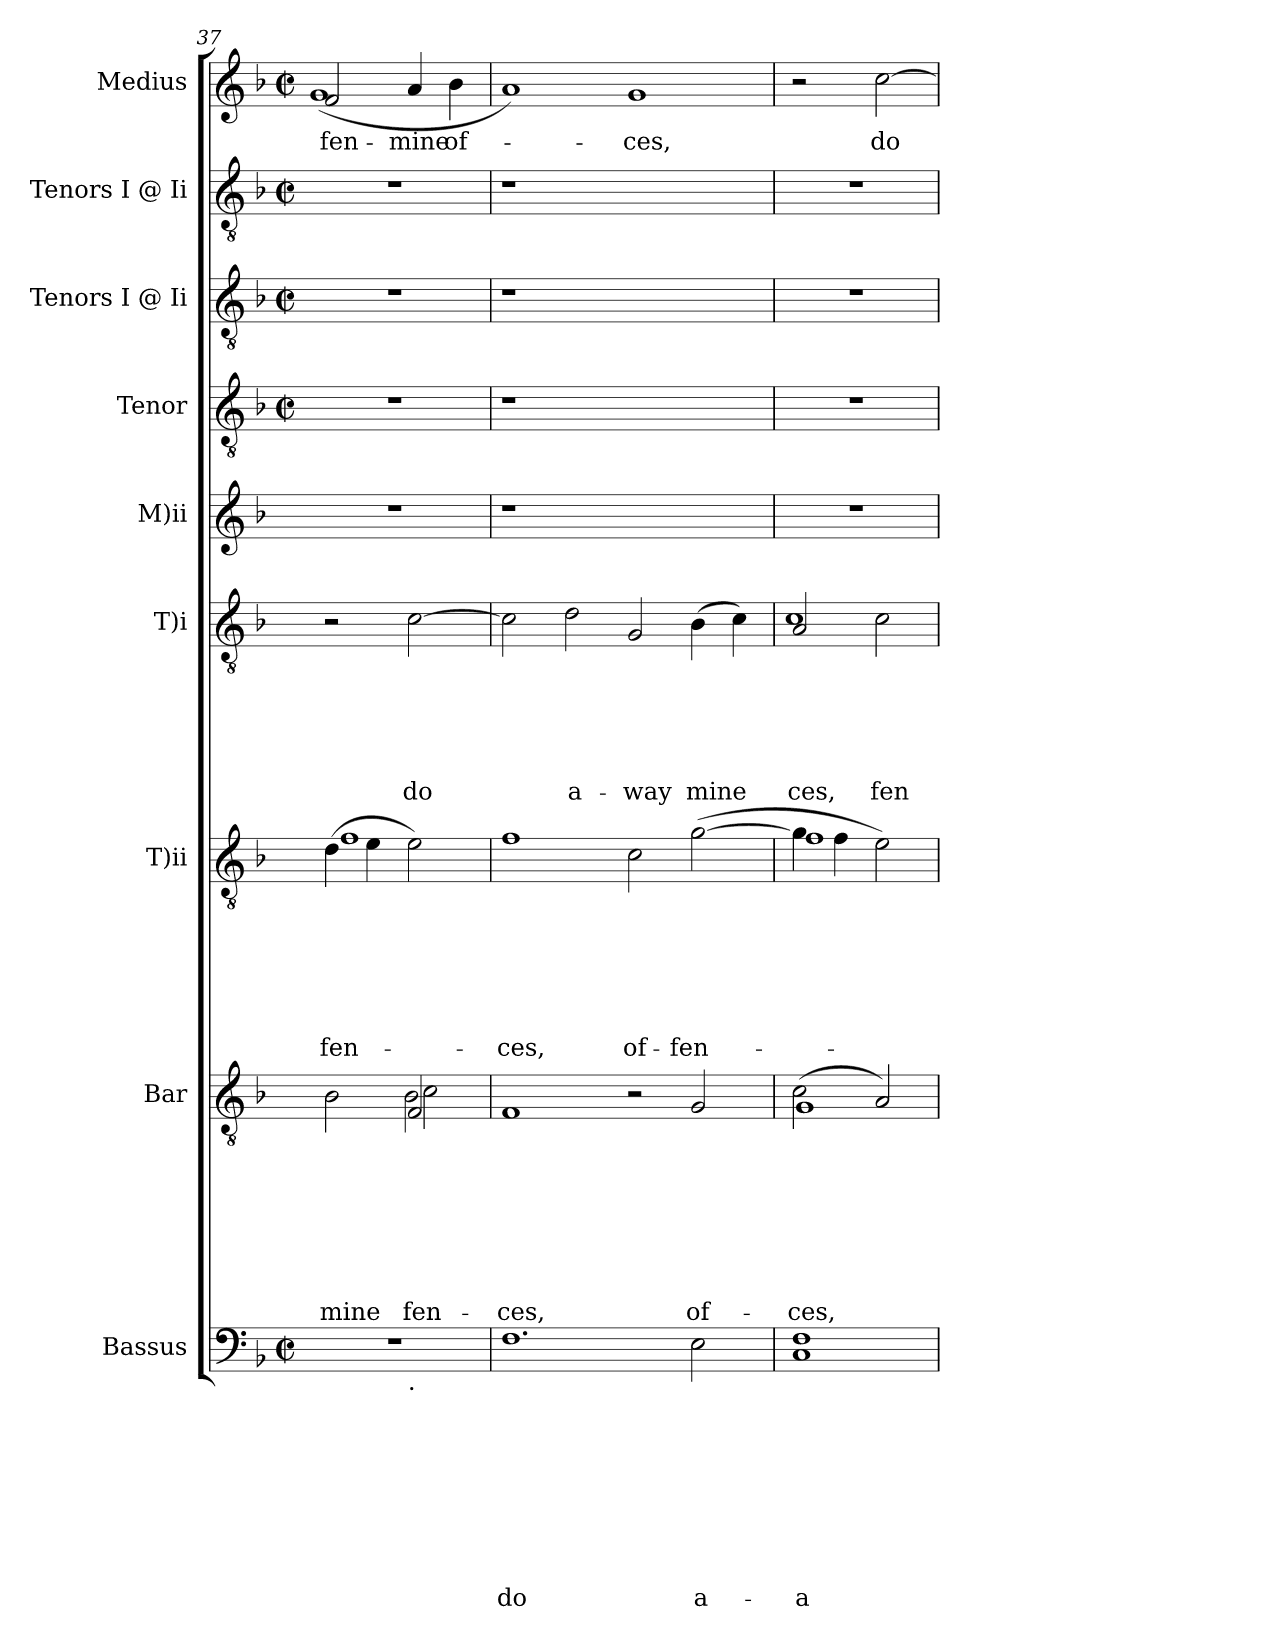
**kern	**text	**text	**text	**text	**text	**text	**text	**text	**text	**kern	**text	**text	**text	**text	**text	**text	**text	**text	**kern	**text	**text	**text	**text	**text	**text	**text	**kern	**text	**text	**text	**text	**text	**text	**kern	**kern	**kern	**kern	**kern	**text
*part9	*part9	*part9	*part9	*part9	*part9	*part9	*part9	*part9	*part9	*part8	*part8	*part8	*part8	*part8	*part8	*part8	*part8	*part8	*part7	*part7	*part7	*part7	*part7	*part7	*part7	*part7	*part6	*part6	*part6	*part6	*part6	*part6	*part6	*part5	*part4	*part3	*part2	*part1	*part1
*staff9	*staff9	*staff9	*staff9	*staff9	*staff9	*staff9	*staff9	*staff9	*staff9	*staff8	*staff8	*staff8	*staff8	*staff8	*staff8	*staff8	*staff8	*staff8	*staff7	*staff7	*staff7	*staff7	*staff7	*staff7	*staff7	*staff7	*staff6	*staff6	*staff6	*staff6	*staff6	*staff6	*staff6	*staff5	*staff4	*staff3	*staff2	*staff1	*staff1
*I"Bassus	*	*	*	*	*	*	*	*	*	*I"Bar	*	*	*	*	*	*	*	*	*I"T)ii	*	*	*	*	*	*	*	*I"T)i	*	*	*	*	*	*	*I"M)ii	*I"Tenor	*I"Tenors I @ Ii	*I"Tenors I @ Ii	*I"Medius	*
*I'B	*	*	*	*	*	*	*	*	*	*I'Bar	*	*	*	*	*	*	*	*	*I'T)ii	*	*	*	*	*	*	*	*I'T)i	*	*	*	*	*	*	*I'M)ii	*	*	*	*I'M	*
*clefF4	*	*	*	*	*	*	*	*	*	*clefGv2	*	*	*	*	*	*	*	*	*clefGv2	*	*	*	*	*	*	*	*clefGv2	*	*	*	*	*	*	*clefG2	*clefGv2	*clefGv2	*clefGv2	*clefG2	*
*k[b-]	*	*	*	*	*	*	*	*	*	*k[b-]	*	*	*	*	*	*	*	*	*k[b-]	*	*	*	*	*	*	*	*k[b-]	*	*	*	*	*	*	*k[b-]	*k[b-]	*k[b-]	*k[b-]	*k[b-]	*
*F:	*	*	*	*	*	*	*	*	*	*F:	*	*	*	*	*	*	*	*	*F:	*	*	*	*	*	*	*	*F:	*	*	*	*	*	*	*F:	*F:	*F:	*F:	*F:	*
*M2/2	*	*	*	*	*	*	*	*	*	*	*	*	*	*	*	*	*	*	*	*	*	*	*	*	*	*	*	*	*	*	*	*	*	*	*M2/2	*M2/2	*M2/2	*M2/2	*
*met(c|)	*	*	*	*	*	*	*	*	*	*	*	*	*	*	*	*	*	*	*	*	*	*	*	*	*	*	*	*	*	*	*	*	*	*	*met(c|)	*met(c|)	*met(c|)	*met(c|)	*
=37	=37	=37	=37	=37	=37	=37	=37	=37	=37	=37	=37	=37	=37	=37	=37	=37	=37	=37	=37	=37	=37	=37	=37	=37	=37	=37	=37	=37	=37	=37	=37	=37	=37	=37	=37	=37	=37	=37	=37
!	!	!	!	!	!	!	!	!	!	!	!	!	!	!	!	!	!	!LO:LY:b	!	!	!	!	!	!	!	!LO:LY:b	!	!	!	!	!	!	!	!	!	!	!	!	!LO:LY:b
*	*	*	*	*	*	*	*	*	*	*^	*	*	*	*	*	*	*	*	*^	*	*	*	*	*	*	*	*	*	*	*	*	*	*	*	*	*	*	*^	*
*	*	*	*	*	*	*	*	*	*	*	*^	*	*	*	*	*	*	*	*	*	*	*	*	*	*	*	*	*	*	*	*	*	*	*	*	*	*	*	*	*	*	*
!	!	!	!	!	!	!	!	!	!	!	!	!	!	!	!	!	!	!	!	!	!	!	!	!	!	!	!	!	!	!	!	!	!	!	!	!	!	!	!	!	!	!	!LO:LY:b:rj
*^	*	*	*	*	*	*	*	*	*	*	*	*	*	*	*	*	*	*	*	*	*	*	*	*	*	*	*	*	*	*	*	*	*	*	*	*	*	*	*	*	*	*	*
1r	2ryy	.	.	.	.	.	.	.	.	.	2B-\	2ryy	2ryy	.	.	.	.	.	.	.	mine	(>4d\	1f	.	.	.	.	.	.	fen-	2r	.	.	.	.	.	.	1r	1r	1r	1r	2f/	(<1g	-fen-
.	.	.	.	.	.	.	.	.	.	.	.	.	.	.	.	.	.	.	.	.	.	4e\	.	.	.	.	.	.	.	.	.	.	.	.	.	.	.	.	.	.	.	.	.	.
!	!LO:TX:b:t=.	!	!	!	!	!	!	!	!	!	!	!	!	!	!	!	!	!	!	!	!	!	!	!	!	!	!	!	!	!	!	!	!	!	!	!	!	!	!	!	!	!	!	!
!	!	!	!	!	!	!	!	!	!	!	!	!	!	!	!	!	!	!	!	!	!LO:LY:b	!	!	!	!	!	!	!	!	!	!	!	!	!	!	!	!	!	!	!	!	!	!	!
!	!	!	!	!	!	!	!	!	!	!	!	!	!	!	!	!	!	!	!	!	!LO:LY:b	!	!	!	!	!	!	!	!	!	!	!	!	!	!	!	!LO:LY:b	!	!	!	!	!	!	!LO:LY:b
.	2ryy	.	.	.	.	.	.	.	.	.	2F/	(>2B-\	2c\)	.	.	.	.	.	.	.	-fen-	2e\)	.	.	.	.	.	.	.	.	[>2c\	.	.	.	.	.	do	.	.	.	.	4a/	.	mine
!	!	!	!	!	!	!	!	!	!	!	!	!	!	!	!	!	!	!	!	!	!	!	!	!	!	!	!	!	!	!	!	!	!	!	!	!	!	!	!	!	!	!	!	!LO:LY:b
.	.	.	.	.	.	.	.	.	.	.	.	.	.	.	.	.	.	.	.	.	.	.	.	.	.	.	.	.	.	.	.	.	.	.	.	.	.	.	.	.	.	4b-\	.	of-
*	*	*	*	*	*	*	*	*	*	*	*v	*v	*v	*	*	*	*	*	*	*	*	*	*	*	*	*	*	*	*	*	*	*	*	*	*	*	*	*	*	*	*	*v	*v	*
*	*	*	*	*	*	*	*	*	*	*	*	*	*	*	*	*	*	*	*	*v	*v	*	*	*	*	*	*	*	*	*	*	*	*	*	*	*	*	*	*	*	*
=38	=38	=38	=38	=38	=38	=38	=38	=38	=38	=38	=38	=38	=38	=38	=38	=38	=38	=38	=38	=38	=38	=38	=38	=38	=38	=38	=38	=38	=38	=38	=38	=38	=38	=38	=38	=38	=38	=38	=38	=38
!	!	!	!	!	!	!	!	!	!	!LO:LY:b	!	!	!	!	!	!	!	!	!LO:LY:b	!	!	!	!	!	!	!	!LO:LY:b	!	!	!	!	!	!	!	!	!	!	!	!	!
*v	*v	*	*	*	*	*	*	*	*	*	*	*	*	*	*	*	*	*	*	*	*	*	*	*	*	*	*	*	*	*	*	*	*	*	*	*	*	*	*	*
1.F	.	.	.	.	.	.	.	.	do	1F	.	.	.	.	.	.	.	-ces,	1f	.	.	.	.	.	.	-ces,	2c\]	.	.	.	.	.	.	1r	1r	1r	1r	1a)	.
!	!	!	!	!	!	!	!	!	!	!	!	!	!	!	!	!	!	!	!	!	!	!	!	!	!	!	!	!	!	!	!	!	!LO:LY:b	!	!	!	!	!	!
.	.	.	.	.	.	.	.	.	.	.	.	.	.	.	.	.	.	.	.	.	.	.	.	.	.	.	2d\	.	.	.	.	.	a-	.	.	.	.	.	.
!	!	!	!	!	!	!	!	!	!	!	!	!	!	!	!	!	!	!	!	!	!	!	!	!	!	!LO:LY:b	!	!	!	!	!	!	!LO:LY:b	!	!	!	!	!	!LO:LY:b
.	.	.	.	.	.	.	.	.	.	2r	.	.	.	.	.	.	.	.	2c\	.	.	.	.	.	.	of-	2G/	.	.	.	.	.	-way	1ryy	1ryy	1ryy	1ryy	1g	-ces,
!	!	!	!	!	!	!	!	!	!LO:LY:b	!	!	!	!	!	!	!	!	!LO:LY:b	!	!	!	!	!	!	!	!LO:LY:b	!	!	!	!	!	!	!LO:LY:b	!	!	!	!	!	!
2E\	.	.	.	.	.	.	.	.	a-	2G/	.	.	.	.	.	.	.	of-	(>[>2g\	.	.	.	.	.	.	-fen-	(>4B-\	.	.	.	.	.	mine	.	.	.	.	.	.
.	.	.	.	.	.	.	.	.	.	.	.	.	.	.	.	.	.	.	.	.	.	.	.	.	.	.	4c\)	.	.	.	.	.	.	.	.	.	.	.	.
=39	=39	=39	=39	=39	=39	=39	=39	=39	=39	=39	=39	=39	=39	=39	=39	=39	=39	=39	=39	=39	=39	=39	=39	=39	=39	=39	=39	=39	=39	=39	=39	=39	=39	=39	=39	=39	=39	=39	=39
!	!	!	!	!	!	!	!	!	!LO:LY:b	!	!	!	!	!	!	!	!	!LO:LY:b	!	!	!	!	!	!	!	!	!	!	!	!	!	!	!	!	!	!	!	!	!
*	*	*	*	*	*	*	*	*	*	*^	*	*	*	*	*	*	*	*	*	*	*	*	*	*	*	*	*	*	*	*	*	*	*	*	*	*	*	*	*
!	!	!	!	!	!	!	!	!	!	!	!	!	!	!	!	!	!	!	!LO:LY:b	!	!	!	!	!	!	!	!	!	!	!	!	!	!	!LO:LY:b	!	!	!	!	!	!
*	*	*	*	*	*	*	*	*	*	*	*	*	*	*	*	*	*	*	*	*^	*	*	*	*	*	*	*	*^	*	*	*	*	*	*	*	*	*	*	*	*
!	!	!	!	!	!	!	!	!	!	!	!	!	!	!	!	!	!	!	!	!	!	!	!	!	!	!	!	!	!	!	!	!	!	!	!	!LO:LY:b	!	!	!	!	!	!
1C 1F	.	.	.	.	.	.	.	.	a-	(>2c\	1G	.	.	.	.	.	.	.	-ces,	4g\]	1f	.	.	.	.	.	.	.	2A/	1c	.	.	.	.	.	-ces,	1r	1r	1r	1r	2r	.
.	.	.	.	.	.	.	.	.	.	.	.	.	.	.	.	.	.	.	.	4f\	.	.	.	.	.	.	.	.	.	.	.	.	.	.	.	.	.	.	.	.	.	.
!	!	!	!	!	!	!	!	!	!	!	!	!	!	!	!	!	!	!	!	!	!	!	!	!	!	!	!	!	!	!	!	!	!	!	!	!LO:LY:b	!	!	!	!	!	!LO:LY:b
.	.	.	.	.	.	.	.	.	.	2A/)	.	.	.	.	.	.	.	.	.	2e\)	.	.	.	.	.	.	.	.	2c\	.	.	.	.	.	.	-fen-	.	.	.	.	[>2cc\	do
*	*	*	*	*	*	*	*	*	*	*v	*v	*	*	*	*	*	*	*	*	*	*	*	*	*	*	*	*	*	*v	*v	*	*	*	*	*	*	*	*	*	*	*	*
*	*	*	*	*	*	*	*	*	*	*	*	*	*	*	*	*	*	*	*v	*v	*	*	*	*	*	*	*	*	*	*	*	*	*	*	*	*	*	*	*	*
=	=	=	=	=	=	=	=	=	=	=	=	=	=	=	=	=	=	=	=	=	=	=	=	=	=	=	=	=	=	=	=	=	=	=	=	=	=	=	=
*-	*-	*-	*-	*-	*-	*-	*-	*-	*-	*-	*-	*-	*-	*-	*-	*-	*-	*-	*-	*-	*-	*-	*-	*-	*-	*-	*-	*-	*-	*-	*-	*-	*-	*-	*-	*-	*-	*-	*-
